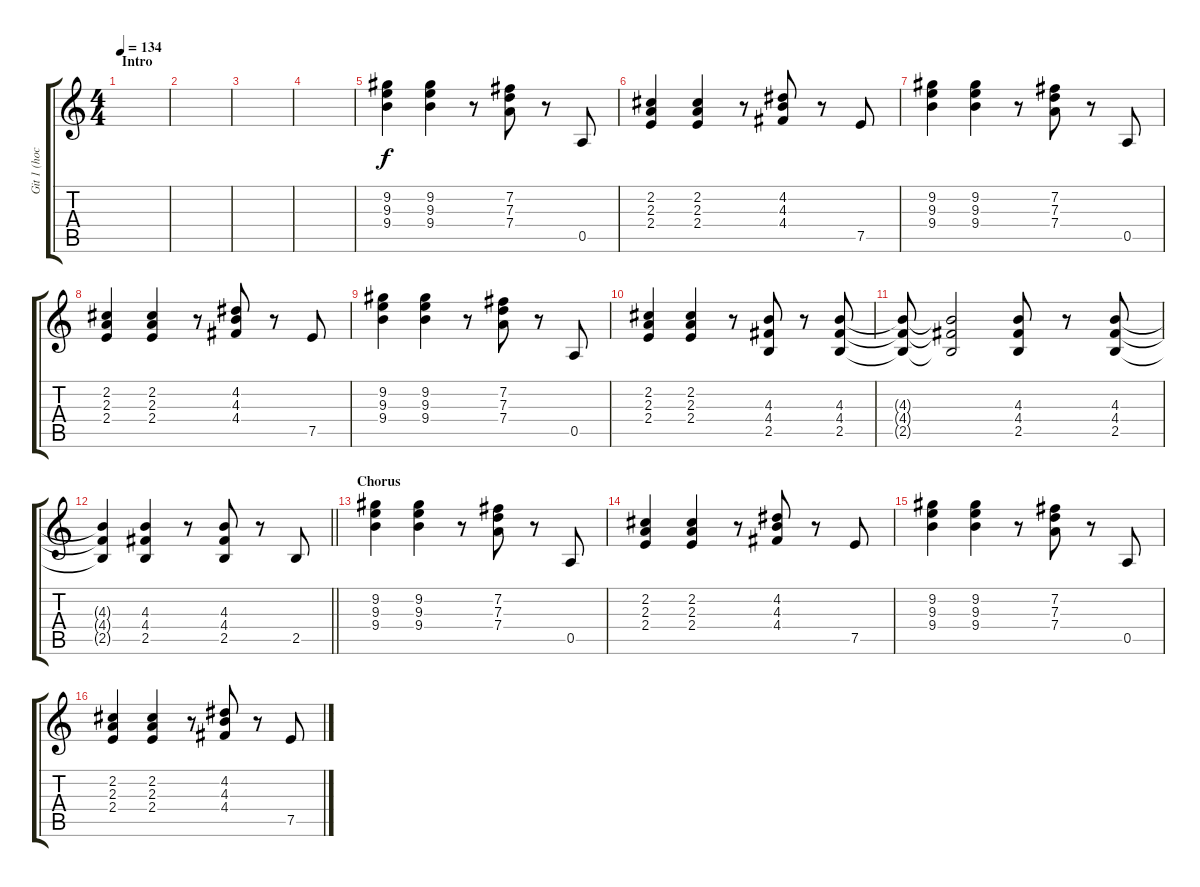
\track ("Git 1 (hoch)" "Git 1 (hoc") {instrument distortionguitar}
\staff {score tabs}
\tuning (E4 B3 G3 D3 A2 E2) {hide}
\ts (4 4)
\section ("" "Intro")
\tempo 134
\clef g2
\ks c
|
|
|
|
(9.2 9.3 9.4).4 (9.2 9.3 9.4).4 r.8 (7.2 7.3 7.4).8 r.8 0.5.8 |
(2.2 2.3 2.4).4 (2.2 2.3 2.4).4 r.8 (4.2 4.3 4.4).8 r.8 7.5.8 |
(9.2 9.3 9.4).4 (9.2 9.3 9.4).4 r.8 (7.2 7.3 7.4).8 r.8 0.5.8 |
(2.2 2.3 2.4).4 (2.2 2.3 2.4).4 r.8 (4.2 4.3 4.4).8 r.8 7.5.8 |
(9.2 9.3 9.4).4 (9.2 9.3 9.4).4 r.8 (7.2 7.3 7.4).8 r.8 0.5.8 |
(2.2 2.3 2.4).4 (2.2 2.3 2.4).4 r.8 (4.3 4.4 2.5).8 r.8 (4.3 4.4 2.5).8 |
(4.3{t} 4.4{t} 2.5{t}).8 (4.3{t} 4.4{t} 2.5{t}).2 (4.3 4.4 2.5).8 r.8 (4.3 4.4 2.5).8 |
\barLineRight lightlight
(4.3{t} 4.4{t} 2.5{t}).4 (4.3 4.4 2.5).4 r.8 (4.3 4.4 2.5).8 r.8 2.5.8 |
\section ("" "Chorus")
(9.2 9.3 9.4).4 (9.2 9.3 9.4).4 r.8 (7.2 7.3 7.4).8 r.8 0.5.8 |
(2.2 2.3 2.4).4 (2.2 2.3 2.4).4 r.8 (4.2 4.3 4.4).8 r.8 7.5.8 |
(9.2 9.3 9.4).4 (9.2 9.3 9.4).4 r.8 (7.2 7.3 7.4).8 r.8 0.5.8 |
(2.2 2.3 2.4).4 (2.2 2.3 2.4).4 r.8 (4.2 4.3 4.4).8 r.8 7.5.8
